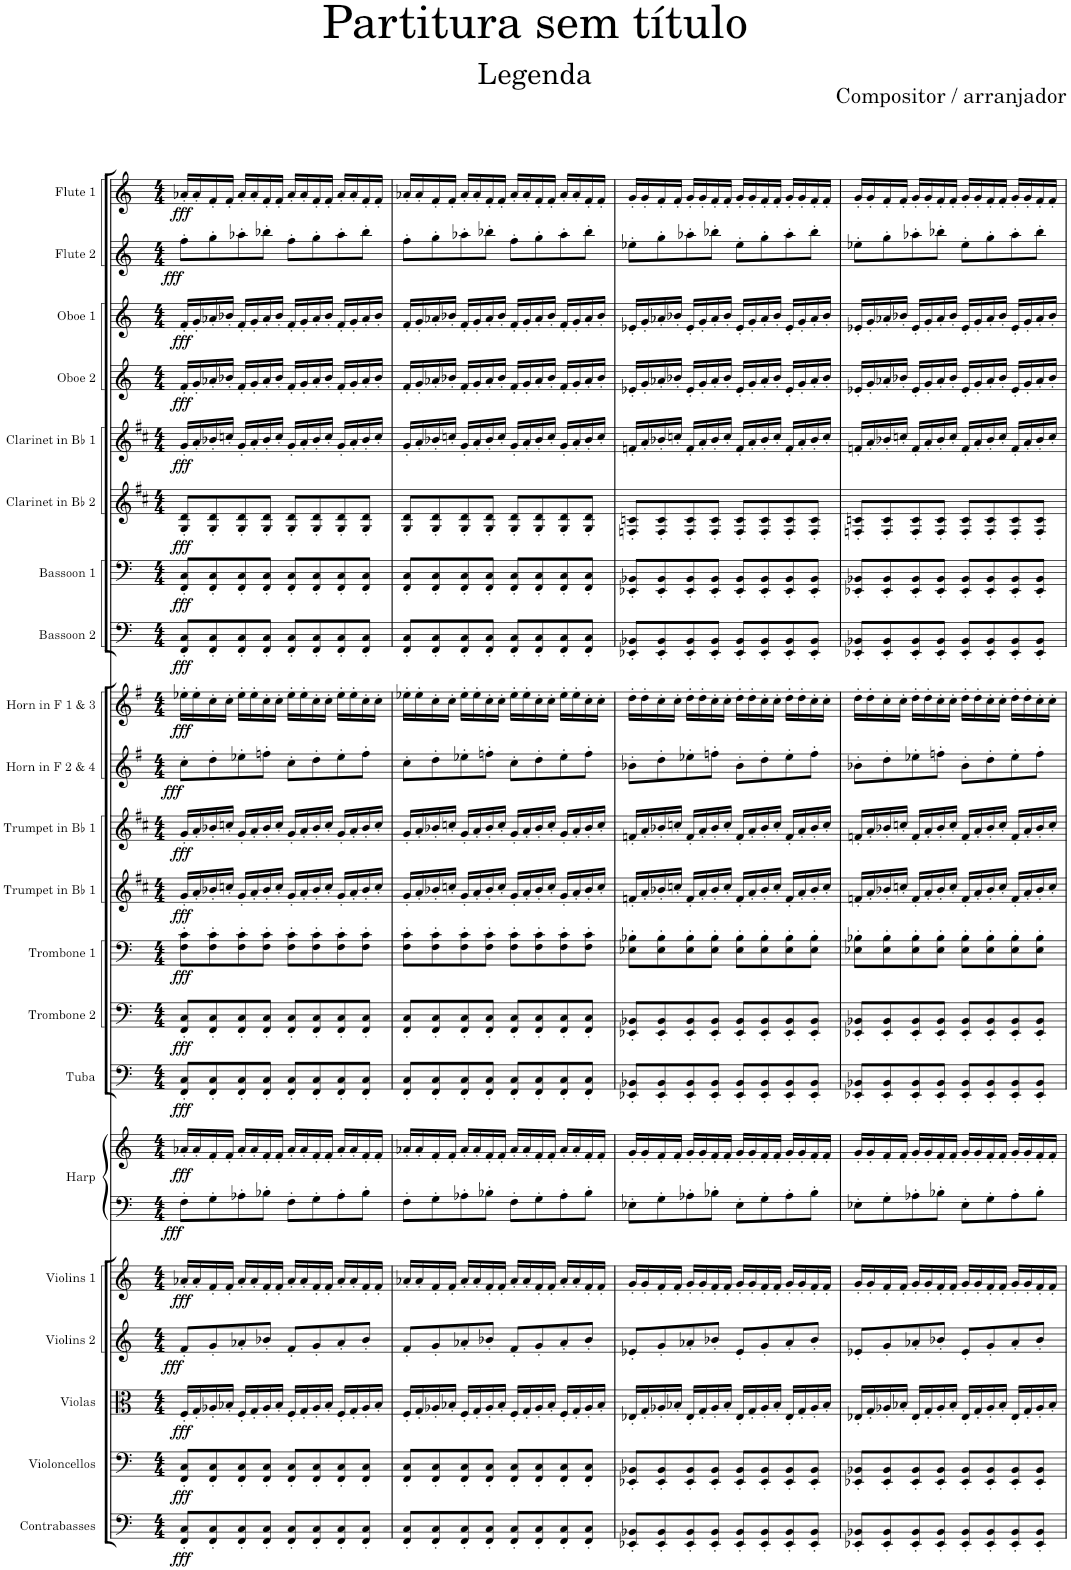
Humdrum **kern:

**kern	**dynam	**kern	**dynam	**kern	**dynam	**kern	**dynam	**kern	**dynam	**kern	**kern	**dynam	**kern	**dynam	**kern	**dynam	**kern	**dynam	**kern	**dynam	**kern	**dynam	**kern	**dynam	**kern	**dynam	**kern	**dynam	**kern	**dynam	**kern	**dynam	**kern	**dynam	**kern	**dynam	**kern	**dynam	**kern	**dynam	**kern	**dynam
*part21	*part21	*part20	*part20	*part19	*part19	*part18	*part18	*part17	*part17	*part16	*part16	*part16	*part15	*part15	*part14	*part14	*part13	*part13	*part12	*part12	*part11	*part11	*part10	*part10	*part9	*part9	*part8	*part8	*part7	*part7	*part6	*part6	*part5	*part5	*part4	*part4	*part3	*part3	*part2	*part2	*part1	*part1
*staff22	*staff22	*staff21	*staff21	*staff20	*staff20	*staff19	*staff19	*staff18	*staff18	*staff17	*staff16	*staff16/17	*staff15	*staff15	*staff14	*staff14	*staff13	*staff13	*staff12	*staff12	*staff11	*staff11	*staff10	*staff10	*staff9	*staff9	*staff8	*staff8	*staff7	*staff7	*staff6	*staff6	*staff5	*staff5	*staff4	*staff4	*staff3	*staff3	*staff2	*staff2	*staff1	*staff1
*I"Contrabasses	*	*I"Violoncellos	*	*I"Violas	*	*I"Violins 2	*	*I"Violins 1	*	*I"Harp	*	*	*I"Tuba	*	*I"Trombone 2	*	*I"Trombone 1	*	*I"Trumpet in Bb 1	*	*I"Trumpet in Bb 1	*	*I"Horn in F 2 &amp; 4	*	*I"Horn in F 1 &amp; 3	*	*I"Bassoon 2	*	*I"Bassoon 1	*	*I"Clarinet in Bb 2	*	*I"Clarinet in Bb 1	*	*I"Oboe 2	*	*I"Oboe 1	*	*I"Flute 2	*	*I"Flute 1	*
*I'Cbs.	*	*I'Vcs.	*	*I'Vlas.	*	*I'Vlns. 2	*	*I'Vlns. 1	*	*I'Hrp.	*	*	*I'Tba.	*	*I'Tbn. 2	*	*I'Tbn. 1	*	*I'Tpt. in Bb 1	*	*I'Tpt. in Bb 1	*	*I'Hn. in F 2 4	*	*I'Hn. in F 1 3	*	*I'Bsn. 2	*	*I'Bsn. 1	*	*I'Cl. in Bb 2	*	*I'Cl. in Bb 1	*	*I'Ob. 2	*	*I'Ob. 1	*	*I'Fl. 2	*	*I'Fl. 1	*
*clefF4	*	*clefF4	*	*clefC3	*	*clefG2	*	*clefG2	*	*clefF4	*clefG2	*	*clefF4	*	*clefF4	*	*clefF4	*	*clefG2	*	*clefG2	*	*clefG2	*	*clefG2	*	*clefF4	*	*clefF4	*	*clefG2	*	*clefG2	*	*clefG2	*	*clefG2	*	*clefG2	*	*clefG2	*
*Trd7c12	*	*	*	*	*	*	*	*	*	*	*	*	*	*	*	*	*	*	*Trd1c2	*	*Trd1c2	*	*Trd4c7	*	*Trd4c7	*	*	*	*	*	*Trd1c2	*	*Trd1c2	*	*	*	*	*	*	*	*	*
*k[]	*	*k[]	*	*k[]	*	*k[]	*	*k[]	*	*k[]	*k[]	*	*k[]	*	*k[]	*	*k[]	*	*k[f#c#]	*	*k[f#c#]	*	*k[f#]	*	*k[f#]	*	*k[]	*	*k[]	*	*k[f#c#]	*	*k[f#c#]	*	*k[]	*	*k[]	*	*k[]	*	*k[]	*
*M4/4	*	*M4/4	*	*M4/4	*	*M4/4	*	*M4/4	*	*M4/4	*M4/4	*	*M4/4	*	*M4/4	*	*M4/4	*	*M4/4	*	*M4/4	*	*M4/4	*	*M4/4	*	*M4/4	*	*M4/4	*	*M4/4	*	*M4/4	*	*M4/4	*	*M4/4	*	*M4/4	*	*M4/4	*
=1	=1	=1	=1	=1	=1	=1	=1	=1	=1	=1	=1	=1	=1	=1	=1	=1	=1	=1	=1	=1	=1	=1	=1	=1	=1	=1	=1	=1	=1	=1	=1	=1	=1	=1	=1	=1	=1	=1	=1	=1	=1	=1
!	!LO:DY:b	!	!LO:DY:b	!	!LO:DY:b	!	!LO:DY:b	!	!LO:DY:b	!	!	!LO:DY:b=2	!	!	!	!	!	!	!	!	!	!	!	!	!	!	!	!	!	!	!	!	!	!	!	!	!	!	!	!	!	!
!	!	!	!	!	!	!	!	!	!	!	!	!LO:DY:n=1:b	!	!LO:DY:b	!	!LO:DY:b	!	!LO:DY:b	!	!LO:DY:b	!	!LO:DY:b	!	!LO:DY:b	!	!LO:DY:b	!	!LO:DY:b	!	!LO:DY:b	!	!LO:DY:b	!	!LO:DY:b	!	!LO:DY:b	!	!LO:DY:b	!	!LO:DY:b	!	!LO:DY:b
8FF/' 8C/'L	fff	8FF/' 8C/'L	fff	16F'/LL	fff	8f'/L	fff	16a-X'/LL	fff	8F'\L	16a-X'/LL	fff fff	8FF/' 8C/'L	fff	8FF/' 8C/'L	fff	8F\' 8c\'L	fff	16g'/LL	fff	16g'/LL	fff	8cc'\L	fff	16ee-X'\LL	fff	8FF/' 8C/'L	fff	8FF/' 8C/'L	fff	8G/' 8d/'L	fff	16g'/LL	fff	16f'/LL	fff	16f'/LL	fff	8ff'\L	fff	16a-X'/LL	fff
.	.	.	.	16G'/	.	.	.	16a-'/	.	.	16a-'/	.	.	.	.	.	.	.	16a'/	.	16a'/	.	.	.	16ee-'\	.	.	.	.	.	.	.	16a'/	.	16g'/	.	16g'/	.	.	.	16a-'/	.
8FF/' 8C/'	.	8FF/' 8C/'	.	16A-X'/	.	8g'/	.	16f'/	.	8G'\	16f'/	.	8FF/' 8C/'	.	8FF/' 8C/'	.	8F\' 8c\'	.	16b-X'/	.	16b-X'/	.	8dd'\	.	16cc'\	.	8FF/' 8C/'	.	8FF/' 8C/'	.	8G/' 8d/'	.	16b-X'/	.	16a-X'/	.	16a-X'/	.	8gg'\	.	16f'/	.
.	.	.	.	16B-X'/JJ	.	.	.	16f'/JJ	.	.	16f'/JJ	.	.	.	.	.	.	.	16ccn'/JJ	.	16ccn'/JJ	.	.	.	16cc'\JJ	.	.	.	.	.	.	.	16ccn'/JJ	.	16b-X'/JJ	.	16b-X'/JJ	.	.	.	16f'/JJ	.
8FF/' 8C/'	.	8FF/' 8C/'	.	16F'/LL	.	8a-X'/	.	16a-'/LL	.	8A-X'\	16a-'/LL	.	8FF/' 8C/'	.	8FF/' 8C/'	.	8F\' 8c\'	.	16g'/LL	.	16g'/LL	.	8ee-X'\	.	16ee-'\LL	.	8FF/' 8C/'	.	8FF/' 8C/'	.	8G/' 8d/'	.	16g'/LL	.	16f'/LL	.	16f'/LL	.	8aa-X'\	.	16a-'/LL	.
.	.	.	.	16G'/	.	.	.	16a-'/	.	.	16a-'/	.	.	.	.	.	.	.	16a'/	.	16a'/	.	.	.	16ee-'\	.	.	.	.	.	.	.	16a'/	.	16g'/	.	16g'/	.	.	.	16a-'/	.
8FF/' 8C/'J	.	8FF/' 8C/'J	.	16A-'/	.	8b-X'/J	.	16f'/	.	8B-X'\J	16f'/	.	8FF/' 8C/'J	.	8FF/' 8C/'J	.	8F\' 8c\'J	.	16b-'/	.	16b-'/	.	8ffn'\J	.	16cc'\	.	8FF/' 8C/'J	.	8FF/' 8C/'J	.	8G/' 8d/'J	.	16b-'/	.	16a-'/	.	16a-'/	.	8bb-X'\J	.	16f'/	.
.	.	.	.	16B-'/JJ	.	.	.	16f'/JJ	.	.	16f'/JJ	.	.	.	.	.	.	.	16cc'/JJ	.	16cc'/JJ	.	.	.	16cc'\JJ	.	.	.	.	.	.	.	16cc'/JJ	.	16b-'/JJ	.	16b-'/JJ	.	.	.	16f'/JJ	.
8FF/' 8C/'L	.	8FF/' 8C/'L	.	16F'/LL	.	8f'/L	.	16a-'/LL	.	8F'\L	16a-'/LL	.	8FF/' 8C/'L	.	8FF/' 8C/'L	.	8F\' 8c\'L	.	16g'/LL	.	16g'/LL	.	8cc'\L	.	16ee-'\LL	.	8FF/' 8C/'L	.	8FF/' 8C/'L	.	8G/' 8d/'L	.	16g'/LL	.	16f'/LL	.	16f'/LL	.	8ff'\L	.	16a-'/LL	.
.	.	.	.	16G'/	.	.	.	16a-'/	.	.	16a-'/	.	.	.	.	.	.	.	16a'/	.	16a'/	.	.	.	16ee-'\	.	.	.	.	.	.	.	16a'/	.	16g'/	.	16g'/	.	.	.	16a-'/	.
8FF/' 8C/'	.	8FF/' 8C/'	.	16A-'/	.	8g'/	.	16f'/	.	8G'\	16f'/	.	8FF/' 8C/'	.	8FF/' 8C/'	.	8F\' 8c\'	.	16b-'/	.	16b-'/	.	8dd'\	.	16cc'\	.	8FF/' 8C/'	.	8FF/' 8C/'	.	8G/' 8d/'	.	16b-'/	.	16a-'/	.	16a-'/	.	8gg'\	.	16f'/	.
.	.	.	.	16B-'/JJ	.	.	.	16f'/JJ	.	.	16f'/JJ	.	.	.	.	.	.	.	16cc'/JJ	.	16cc'/JJ	.	.	.	16cc'\JJ	.	.	.	.	.	.	.	16cc'/JJ	.	16b-'/JJ	.	16b-'/JJ	.	.	.	16f'/JJ	.
8FF/' 8C/'	.	8FF/' 8C/'	.	16F'/LL	.	8a-'/	.	16a-'/LL	.	8A-'\	16a-'/LL	.	8FF/' 8C/'	.	8FF/' 8C/'	.	8F\' 8c\'	.	16g'/LL	.	16g'/LL	.	8ee-'\	.	16ee-'\LL	.	8FF/' 8C/'	.	8FF/' 8C/'	.	8G/' 8d/'	.	16g'/LL	.	16f'/LL	.	16f'/LL	.	8aa-'\	.	16a-'/LL	.
.	.	.	.	16G'/	.	.	.	16a-'/	.	.	16a-'/	.	.	.	.	.	.	.	16a'/	.	16a'/	.	.	.	16ee-'\	.	.	.	.	.	.	.	16a'/	.	16g'/	.	16g'/	.	.	.	16a-'/	.
8FF/' 8C/'J	.	8FF/' 8C/'J	.	16A-'/	.	8b-'/J	.	16f'/	.	8B-'\J	16f'/	.	8FF/' 8C/'J	.	8FF/' 8C/'J	.	8F\' 8c\'J	.	16b-'/	.	16b-'/	.	8ff'\J	.	16cc'\	.	8FF/' 8C/'J	.	8FF/' 8C/'J	.	8G/' 8d/'J	.	16b-'/	.	16a-'/	.	16a-'/	.	8bb-'\J	.	16f'/	.
.	.	.	.	16B-'/JJ	.	.	.	16f'/JJ	.	.	16f'/JJ	.	.	.	.	.	.	.	16cc'/JJ	.	16cc'/JJ	.	.	.	16cc'\JJ	.	.	.	.	.	.	.	16cc'/JJ	.	16b-'/JJ	.	16b-'/JJ	.	.	.	16f'/JJ	.
=2	=2	=2	=2	=2	=2	=2	=2	=2	=2	=2	=2	=2	=2	=2	=2	=2	=2	=2	=2	=2	=2	=2	=2	=2	=2	=2	=2	=2	=2	=2	=2	=2	=2	=2	=2	=2	=2	=2	=2	=2	=2	=2
8FF/' 8C/'L	.	8FF/' 8C/'L	.	16F'/LL	.	8f'/L	.	16a-X'/LL	.	8F'\L	16a-X'/LL	.	8FF/' 8C/'L	.	8FF/' 8C/'L	.	8F\' 8c\'L	.	16g'/LL	.	16g'/LL	.	8cc'\L	.	16ee-X'\LL	.	8FF/' 8C/'L	.	8FF/' 8C/'L	.	8G/' 8d/'L	.	16g'/LL	.	16f'/LL	.	16f'/LL	.	8ff'\L	.	16a-X'/LL	.
.	.	.	.	16G'/	.	.	.	16a-'/	.	.	16a-'/	.	.	.	.	.	.	.	16a'/	.	16a'/	.	.	.	16ee-'\	.	.	.	.	.	.	.	16a'/	.	16g'/	.	16g'/	.	.	.	16a-'/	.
8FF/' 8C/'	.	8FF/' 8C/'	.	16A-X'/	.	8g'/	.	16f'/	.	8G'\	16f'/	.	8FF/' 8C/'	.	8FF/' 8C/'	.	8F\' 8c\'	.	16b-X'/	.	16b-X'/	.	8dd'\	.	16cc'\	.	8FF/' 8C/'	.	8FF/' 8C/'	.	8G/' 8d/'	.	16b-X'/	.	16a-X'/	.	16a-X'/	.	8gg'\	.	16f'/	.
.	.	.	.	16B-X'/JJ	.	.	.	16f'/JJ	.	.	16f'/JJ	.	.	.	.	.	.	.	16ccn'/JJ	.	16ccn'/JJ	.	.	.	16cc'\JJ	.	.	.	.	.	.	.	16ccn'/JJ	.	16b-X'/JJ	.	16b-X'/JJ	.	.	.	16f'/JJ	.
8FF/' 8C/'	.	8FF/' 8C/'	.	16F'/LL	.	8a-X'/	.	16a-'/LL	.	8A-X'\	16a-'/LL	.	8FF/' 8C/'	.	8FF/' 8C/'	.	8F\' 8c\'	.	16g'/LL	.	16g'/LL	.	8ee-X'\	.	16ee-'\LL	.	8FF/' 8C/'	.	8FF/' 8C/'	.	8G/' 8d/'	.	16g'/LL	.	16f'/LL	.	16f'/LL	.	8aa-X'\	.	16a-'/LL	.
.	.	.	.	16G'/	.	.	.	16a-'/	.	.	16a-'/	.	.	.	.	.	.	.	16a'/	.	16a'/	.	.	.	16ee-'\	.	.	.	.	.	.	.	16a'/	.	16g'/	.	16g'/	.	.	.	16a-'/	.
8FF/' 8C/'J	.	8FF/' 8C/'J	.	16A-'/	.	8b-X'/J	.	16f'/	.	8B-X'\J	16f'/	.	8FF/' 8C/'J	.	8FF/' 8C/'J	.	8F\' 8c\'J	.	16b-'/	.	16b-'/	.	8ffn'\J	.	16cc'\	.	8FF/' 8C/'J	.	8FF/' 8C/'J	.	8G/' 8d/'J	.	16b-'/	.	16a-'/	.	16a-'/	.	8bb-X'\J	.	16f'/	.
.	.	.	.	16B-'/JJ	.	.	.	16f'/JJ	.	.	16f'/JJ	.	.	.	.	.	.	.	16cc'/JJ	.	16cc'/JJ	.	.	.	16cc'\JJ	.	.	.	.	.	.	.	16cc'/JJ	.	16b-'/JJ	.	16b-'/JJ	.	.	.	16f'/JJ	.
8FF/' 8C/'L	.	8FF/' 8C/'L	.	16F'/LL	.	8f'/L	.	16a-'/LL	.	8F'\L	16a-'/LL	.	8FF/' 8C/'L	.	8FF/' 8C/'L	.	8F\' 8c\'L	.	16g'/LL	.	16g'/LL	.	8cc'\L	.	16ee-'\LL	.	8FF/' 8C/'L	.	8FF/' 8C/'L	.	8G/' 8d/'L	.	16g'/LL	.	16f'/LL	.	16f'/LL	.	8ff'\L	.	16a-'/LL	.
.	.	.	.	16G'/	.	.	.	16a-'/	.	.	16a-'/	.	.	.	.	.	.	.	16a'/	.	16a'/	.	.	.	16ee-'\	.	.	.	.	.	.	.	16a'/	.	16g'/	.	16g'/	.	.	.	16a-'/	.
8FF/' 8C/'	.	8FF/' 8C/'	.	16A-'/	.	8g'/	.	16f'/	.	8G'\	16f'/	.	8FF/' 8C/'	.	8FF/' 8C/'	.	8F\' 8c\'	.	16b-'/	.	16b-'/	.	8dd'\	.	16cc'\	.	8FF/' 8C/'	.	8FF/' 8C/'	.	8G/' 8d/'	.	16b-'/	.	16a-'/	.	16a-'/	.	8gg'\	.	16f'/	.
.	.	.	.	16B-'/JJ	.	.	.	16f'/JJ	.	.	16f'/JJ	.	.	.	.	.	.	.	16cc'/JJ	.	16cc'/JJ	.	.	.	16cc'\JJ	.	.	.	.	.	.	.	16cc'/JJ	.	16b-'/JJ	.	16b-'/JJ	.	.	.	16f'/JJ	.
8FF/' 8C/'	.	8FF/' 8C/'	.	16F'/LL	.	8a-'/	.	16a-'/LL	.	8A-'\	16a-'/LL	.	8FF/' 8C/'	.	8FF/' 8C/'	.	8F\' 8c\'	.	16g'/LL	.	16g'/LL	.	8ee-'\	.	16ee-'\LL	.	8FF/' 8C/'	.	8FF/' 8C/'	.	8G/' 8d/'	.	16g'/LL	.	16f'/LL	.	16f'/LL	.	8aa-'\	.	16a-'/LL	.
.	.	.	.	16G'/	.	.	.	16a-'/	.	.	16a-'/	.	.	.	.	.	.	.	16a'/	.	16a'/	.	.	.	16ee-'\	.	.	.	.	.	.	.	16a'/	.	16g'/	.	16g'/	.	.	.	16a-'/	.
8FF/' 8C/'J	.	8FF/' 8C/'J	.	16A-'/	.	8b-'/J	.	16f'/	.	8B-'\J	16f'/	.	8FF/' 8C/'J	.	8FF/' 8C/'J	.	8F\' 8c\'J	.	16b-'/	.	16b-'/	.	8ff'\J	.	16cc'\	.	8FF/' 8C/'J	.	8FF/' 8C/'J	.	8G/' 8d/'J	.	16b-'/	.	16a-'/	.	16a-'/	.	8bb-'\J	.	16f'/	.
.	.	.	.	16B-'/JJ	.	.	.	16f'/JJ	.	.	16f'/JJ	.	.	.	.	.	.	.	16cc'/JJ	.	16cc'/JJ	.	.	.	16cc'\JJ	.	.	.	.	.	.	.	16cc'/JJ	.	16b-'/JJ	.	16b-'/JJ	.	.	.	16f'/JJ	.
=3	=3	=3	=3	=3	=3	=3	=3	=3	=3	=3	=3	=3	=3	=3	=3	=3	=3	=3	=3	=3	=3	=3	=3	=3	=3	=3	=3	=3	=3	=3	=3	=3	=3	=3	=3	=3	=3	=3	=3	=3	=3	=3
8EE-X/' 8BB-X/'L	.	8EE-X/' 8BB-X/'L	.	16E-X'/LL	.	8e-X'/L	.	16g'/LL	.	8E-X'\L	16g'/LL	.	8EE-X/' 8BB-X/'L	.	8EE-X/' 8BB-X/'L	.	8E-X\' 8B-X\'L	.	16fn'/LL	.	16fn'/LL	.	8b-X'\L	.	16dd'\LL	.	8EE-X/' 8BB-X/'L	.	8EE-X/' 8BB-X/'L	.	8Fn/' 8cn/'L	.	16fn'/LL	.	16e-X'/LL	.	16e-X'/LL	.	8ee-X'\L	.	16g'/LL	.
.	.	.	.	16G'/	.	.	.	16g'/	.	.	16g'/	.	.	.	.	.	.	.	16a'/	.	16a'/	.	.	.	16dd'\	.	.	.	.	.	.	.	16a'/	.	16g'/	.	16g'/	.	.	.	16g'/	.
8EE-/' 8BB-/'	.	8EE-/' 8BB-/'	.	16A-X'/	.	8g'/	.	16f'/	.	8G'\	16f'/	.	8EE-/' 8BB-/'	.	8EE-/' 8BB-/'	.	8E-\' 8B-\'	.	16b-X'/	.	16b-X'/	.	8dd'\	.	16cc'\	.	8EE-/' 8BB-/'	.	8EE-/' 8BB-/'	.	8F/' 8c/'	.	16b-X'/	.	16a-X'/	.	16a-X'/	.	8gg'\	.	16f'/	.
.	.	.	.	16B-X'/JJ	.	.	.	16f'/JJ	.	.	16f'/JJ	.	.	.	.	.	.	.	16ccn'/JJ	.	16ccn'/JJ	.	.	.	16cc'\JJ	.	.	.	.	.	.	.	16ccn'/JJ	.	16b-X'/JJ	.	16b-X'/JJ	.	.	.	16f'/JJ	.
8EE-/' 8BB-/'	.	8EE-/' 8BB-/'	.	16E-'/LL	.	8a-X'/	.	16g'/LL	.	8A-X'\	16g'/LL	.	8EE-/' 8BB-/'	.	8EE-/' 8BB-/'	.	8E-\' 8B-\'	.	16f'/LL	.	16f'/LL	.	8ee-X'\	.	16dd'\LL	.	8EE-/' 8BB-/'	.	8EE-/' 8BB-/'	.	8F/' 8c/'	.	16f'/LL	.	16e-'/LL	.	16e-'/LL	.	8aa-X'\	.	16g'/LL	.
.	.	.	.	16G'/	.	.	.	16g'/	.	.	16g'/	.	.	.	.	.	.	.	16a'/	.	16a'/	.	.	.	16dd'\	.	.	.	.	.	.	.	16a'/	.	16g'/	.	16g'/	.	.	.	16g'/	.
8EE-/' 8BB-/'J	.	8EE-/' 8BB-/'J	.	16A-'/	.	8b-X'/J	.	16f'/	.	8B-X'\J	16f'/	.	8EE-/' 8BB-/'J	.	8EE-/' 8BB-/'J	.	8E-\' 8B-\'J	.	16b-'/	.	16b-'/	.	8ffn'\J	.	16cc'\	.	8EE-/' 8BB-/'J	.	8EE-/' 8BB-/'J	.	8F/' 8c/'J	.	16b-'/	.	16a-'/	.	16a-'/	.	8bb-X'\J	.	16f'/	.
.	.	.	.	16B-'/JJ	.	.	.	16f'/JJ	.	.	16f'/JJ	.	.	.	.	.	.	.	16cc'/JJ	.	16cc'/JJ	.	.	.	16cc'\JJ	.	.	.	.	.	.	.	16cc'/JJ	.	16b-'/JJ	.	16b-'/JJ	.	.	.	16f'/JJ	.
8EE-/' 8BB-/'L	.	8EE-/' 8BB-/'L	.	16E-'/LL	.	8e-'/L	.	16g'/LL	.	8E-'\L	16g'/LL	.	8EE-/' 8BB-/'L	.	8EE-/' 8BB-/'L	.	8E-\' 8B-\'L	.	16f'/LL	.	16f'/LL	.	8b-'\L	.	16dd'\LL	.	8EE-/' 8BB-/'L	.	8EE-/' 8BB-/'L	.	8F/' 8c/'L	.	16f'/LL	.	16e-'/LL	.	16e-'/LL	.	8ee-'\L	.	16g'/LL	.
.	.	.	.	16G'/	.	.	.	16g'/	.	.	16g'/	.	.	.	.	.	.	.	16a'/	.	16a'/	.	.	.	16dd'\	.	.	.	.	.	.	.	16a'/	.	16g'/	.	16g'/	.	.	.	16g'/	.
8EE-/' 8BB-/'	.	8EE-/' 8BB-/'	.	16A-'/	.	8g'/	.	16f'/	.	8G'\	16f'/	.	8EE-/' 8BB-/'	.	8EE-/' 8BB-/'	.	8E-\' 8B-\'	.	16b-'/	.	16b-'/	.	8dd'\	.	16cc'\	.	8EE-/' 8BB-/'	.	8EE-/' 8BB-/'	.	8F/' 8c/'	.	16b-'/	.	16a-'/	.	16a-'/	.	8gg'\	.	16f'/	.
.	.	.	.	16B-'/JJ	.	.	.	16f'/JJ	.	.	16f'/JJ	.	.	.	.	.	.	.	16cc'/JJ	.	16cc'/JJ	.	.	.	16cc'\JJ	.	.	.	.	.	.	.	16cc'/JJ	.	16b-'/JJ	.	16b-'/JJ	.	.	.	16f'/JJ	.
8EE-/' 8BB-/'	.	8EE-/' 8BB-/'	.	16E-'/LL	.	8a-'/	.	16g'/LL	.	8A-'\	16g'/LL	.	8EE-/' 8BB-/'	.	8EE-/' 8BB-/'	.	8E-\' 8B-\'	.	16f'/LL	.	16f'/LL	.	8ee-'\	.	16dd'\LL	.	8EE-/' 8BB-/'	.	8EE-/' 8BB-/'	.	8F/' 8c/'	.	16f'/LL	.	16e-'/LL	.	16e-'/LL	.	8aa-'\	.	16g'/LL	.
.	.	.	.	16G'/	.	.	.	16g'/	.	.	16g'/	.	.	.	.	.	.	.	16a'/	.	16a'/	.	.	.	16dd'\	.	.	.	.	.	.	.	16a'/	.	16g'/	.	16g'/	.	.	.	16g'/	.
8EE-/' 8BB-/'J	.	8EE-/' 8BB-/'J	.	16A-'/	.	8b-'/J	.	16f'/	.	8B-'\J	16f'/	.	8EE-/' 8BB-/'J	.	8EE-/' 8BB-/'J	.	8E-\' 8B-\'J	.	16b-'/	.	16b-'/	.	8ff'\J	.	16cc'\	.	8EE-/' 8BB-/'J	.	8EE-/' 8BB-/'J	.	8F/' 8c/'J	.	16b-'/	.	16a-'/	.	16a-'/	.	8bb-'\J	.	16f'/	.
.	.	.	.	16B-'/JJ	.	.	.	16f'/JJ	.	.	16f'/JJ	.	.	.	.	.	.	.	16cc'/JJ	.	16cc'/JJ	.	.	.	16cc'\JJ	.	.	.	.	.	.	.	16cc'/JJ	.	16b-'/JJ	.	16b-'/JJ	.	.	.	16f'/JJ	.
=4	=4	=4	=4	=4	=4	=4	=4	=4	=4	=4	=4	=4	=4	=4	=4	=4	=4	=4	=4	=4	=4	=4	=4	=4	=4	=4	=4	=4	=4	=4	=4	=4	=4	=4	=4	=4	=4	=4	=4	=4	=4	=4
8EE-X/' 8BB-X/'L	.	8EE-X/' 8BB-X/'L	.	16E-X'/LL	.	8e-X'/L	.	16g'/LL	.	8E-X'\L	16g'/LL	.	8EE-X/' 8BB-X/'L	.	8EE-X/' 8BB-X/'L	.	8E-X\' 8B-X\'L	.	16fn'/LL	.	16fn'/LL	.	8b-X'\L	.	16dd'\LL	.	8EE-X/' 8BB-X/'L	.	8EE-X/' 8BB-X/'L	.	8Fn/' 8cn/'L	.	16fn'/LL	.	16e-X'/LL	.	16e-X'/LL	.	8ee-X'\L	.	16g'/LL	.
.	.	.	.	16G'/	.	.	.	16g'/	.	.	16g'/	.	.	.	.	.	.	.	16a'/	.	16a'/	.	.	.	16dd'\	.	.	.	.	.	.	.	16a'/	.	16g'/	.	16g'/	.	.	.	16g'/	.
8EE-/' 8BB-/'	.	8EE-/' 8BB-/'	.	16A-X'/	.	8g'/	.	16f'/	.	8G'\	16f'/	.	8EE-/' 8BB-/'	.	8EE-/' 8BB-/'	.	8E-\' 8B-\'	.	16b-X'/	.	16b-X'/	.	8dd'\	.	16cc'\	.	8EE-/' 8BB-/'	.	8EE-/' 8BB-/'	.	8F/' 8c/'	.	16b-X'/	.	16a-X'/	.	16a-X'/	.	8gg'\	.	16f'/	.
.	.	.	.	16B-X'/JJ	.	.	.	16f'/JJ	.	.	16f'/JJ	.	.	.	.	.	.	.	16ccn'/JJ	.	16ccn'/JJ	.	.	.	16cc'\JJ	.	.	.	.	.	.	.	16ccn'/JJ	.	16b-X'/JJ	.	16b-X'/JJ	.	.	.	16f'/JJ	.
8EE-/' 8BB-/'	.	8EE-/' 8BB-/'	.	16E-'/LL	.	8a-X'/	.	16g'/LL	.	8A-X'\	16g'/LL	.	8EE-/' 8BB-/'	.	8EE-/' 8BB-/'	.	8E-\' 8B-\'	.	16f'/LL	.	16f'/LL	.	8ee-X'\	.	16dd'\LL	.	8EE-/' 8BB-/'	.	8EE-/' 8BB-/'	.	8F/' 8c/'	.	16f'/LL	.	16e-'/LL	.	16e-'/LL	.	8aa-X'\	.	16g'/LL	.
.	.	.	.	16G'/	.	.	.	16g'/	.	.	16g'/	.	.	.	.	.	.	.	16a'/	.	16a'/	.	.	.	16dd'\	.	.	.	.	.	.	.	16a'/	.	16g'/	.	16g'/	.	.	.	16g'/	.
8EE-/' 8BB-/'J	.	8EE-/' 8BB-/'J	.	16A-'/	.	8b-X'/J	.	16f'/	.	8B-X'\J	16f'/	.	8EE-/' 8BB-/'J	.	8EE-/' 8BB-/'J	.	8E-\' 8B-\'J	.	16b-'/	.	16b-'/	.	8ffn'\J	.	16cc'\	.	8EE-/' 8BB-/'J	.	8EE-/' 8BB-/'J	.	8F/' 8c/'J	.	16b-'/	.	16a-'/	.	16a-'/	.	8bb-X'\J	.	16f'/	.
.	.	.	.	16B-'/JJ	.	.	.	16f'/JJ	.	.	16f'/JJ	.	.	.	.	.	.	.	16cc'/JJ	.	16cc'/JJ	.	.	.	16cc'\JJ	.	.	.	.	.	.	.	16cc'/JJ	.	16b-'/JJ	.	16b-'/JJ	.	.	.	16f'/JJ	.
8EE-/' 8BB-/'L	.	8EE-/' 8BB-/'L	.	16E-'/LL	.	8e-'/L	.	16g'/LL	.	8E-'\L	16g'/LL	.	8EE-/' 8BB-/'L	.	8EE-/' 8BB-/'L	.	8E-\' 8B-\'L	.	16f'/LL	.	16f'/LL	.	8b-'\L	.	16dd'\LL	.	8EE-/' 8BB-/'L	.	8EE-/' 8BB-/'L	.	8F/' 8c/'L	.	16f'/LL	.	16e-'/LL	.	16e-'/LL	.	8ee-'\L	.	16g'/LL	.
.	.	.	.	16G'/	.	.	.	16g'/	.	.	16g'/	.	.	.	.	.	.	.	16a'/	.	16a'/	.	.	.	16dd'\	.	.	.	.	.	.	.	16a'/	.	16g'/	.	16g'/	.	.	.	16g'/	.
8EE-/' 8BB-/'	.	8EE-/' 8BB-/'	.	16A-'/	.	8g'/	.	16f'/	.	8G'\	16f'/	.	8EE-/' 8BB-/'	.	8EE-/' 8BB-/'	.	8E-\' 8B-\'	.	16b-'/	.	16b-'/	.	8dd'\	.	16cc'\	.	8EE-/' 8BB-/'	.	8EE-/' 8BB-/'	.	8F/' 8c/'	.	16b-'/	.	16a-'/	.	16a-'/	.	8gg'\	.	16f'/	.
.	.	.	.	16B-'/JJ	.	.	.	16f'/JJ	.	.	16f'/JJ	.	.	.	.	.	.	.	16cc'/JJ	.	16cc'/JJ	.	.	.	16cc'\JJ	.	.	.	.	.	.	.	16cc'/JJ	.	16b-'/JJ	.	16b-'/JJ	.	.	.	16f'/JJ	.
8EE-/' 8BB-/'	.	8EE-/' 8BB-/'	.	16E-'/LL	.	8a-'/	.	16g'/LL	.	8A-'\	16g'/LL	.	8EE-/' 8BB-/'	.	8EE-/' 8BB-/'	.	8E-\' 8B-\'	.	16f'/LL	.	16f'/LL	.	8ee-'\	.	16dd'\LL	.	8EE-/' 8BB-/'	.	8EE-/' 8BB-/'	.	8F/' 8c/'	.	16f'/LL	.	16e-'/LL	.	16e-'/LL	.	8aa-'\	.	16g'/LL	.
.	.	.	.	16G'/	.	.	.	16g'/	.	.	16g'/	.	.	.	.	.	.	.	16a'/	.	16a'/	.	.	.	16dd'\	.	.	.	.	.	.	.	16a'/	.	16g'/	.	16g'/	.	.	.	16g'/	.
8EE-/' 8BB-/'J	.	8EE-/' 8BB-/'J	.	16A-'/	.	8b-'/J	.	16f'/	.	8B-'\J	16f'/	.	8EE-/' 8BB-/'J	.	8EE-/' 8BB-/'J	.	8E-\' 8B-\'J	.	16b-'/	.	16b-'/	.	8ff'\J	.	16cc'\	.	8EE-/' 8BB-/'J	.	8EE-/' 8BB-/'J	.	8F/' 8c/'J	.	16b-'/	.	16a-'/	.	16a-'/	.	8bb-'\J	.	16f'/	.
.	.	.	.	16B-'/JJ	.	.	.	16f'/JJ	.	.	16f'/JJ	.	.	.	.	.	.	.	16cc'/JJ	.	16cc'/JJ	.	.	.	16cc'\JJ	.	.	.	.	.	.	.	16cc'/JJ	.	16b-'/JJ	.	16b-'/JJ	.	.	.	16f'/JJ	.
=	=	=	=	=	=	=	=	=	=	=	=	=	=	=	=	=	=	=	=	=	=	=	=	=	=	=	=	=	=	=	=	=	=	=	=	=	=	=	=	=	=	=
*-	*-	*-	*-	*-	*-	*-	*-	*-	*-	*-	*-	*-	*-	*-	*-	*-	*-	*-	*-	*-	*-	*-	*-	*-	*-	*-	*-	*-	*-	*-	*-	*-	*-	*-	*-	*-	*-	*-	*-	*-	*-	*-
